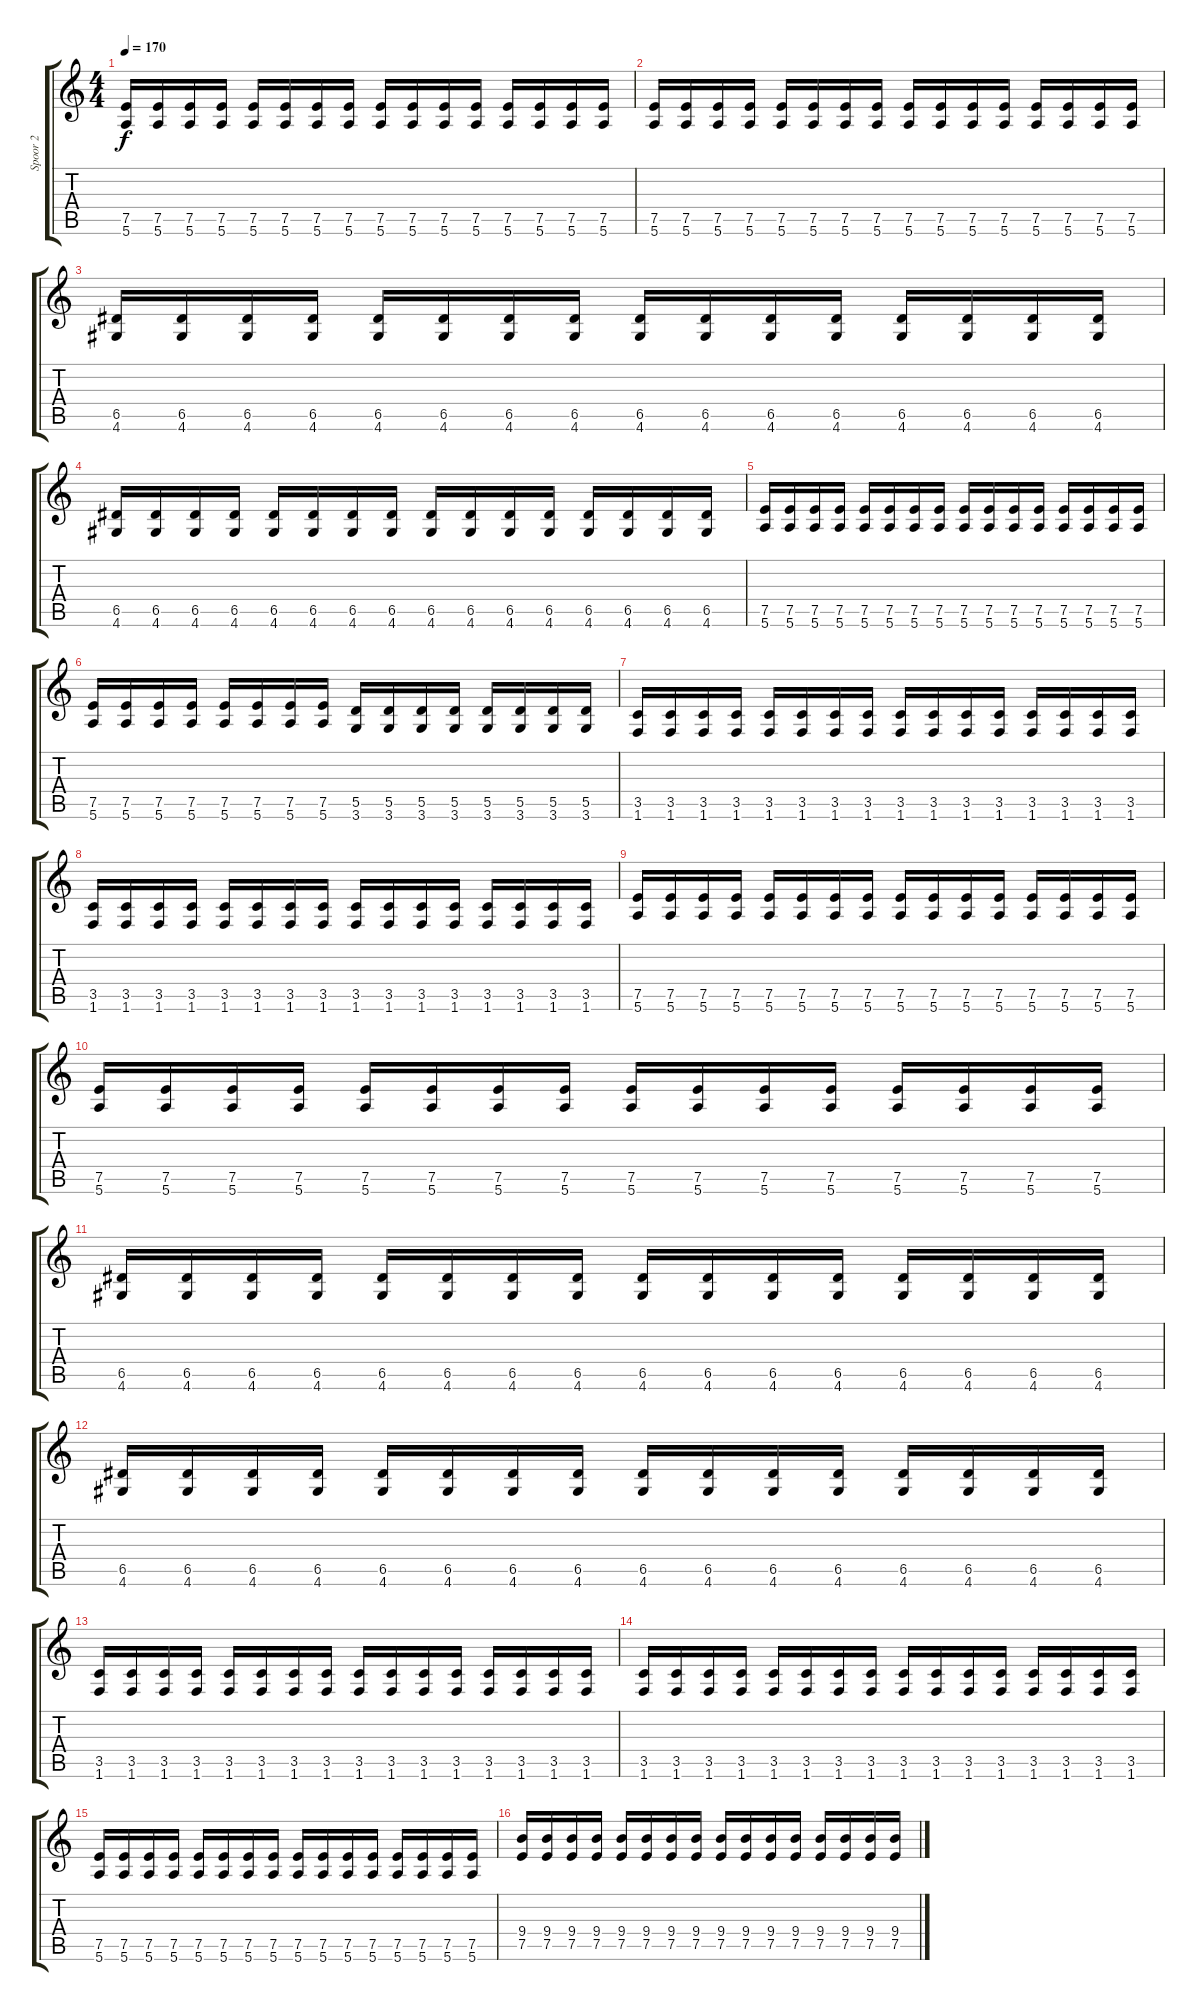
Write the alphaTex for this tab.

\track ("Spoor 2" "Spoor 2") {instrument overdrivenguitar}
\staff {score tabs}
\tuning (E4 B3 G3 D3 A2 E2) {hide}
\ts (4 4)
\tempo 170
\clef g2
\ks c
(7.5 5.6).16{dy f} (7.5 5.6).16 (7.5 5.6).16 (7.5 5.6).16 (7.5 5.6).16 (7.5 5.6).16 (7.5 5.6).16 (7.5 5.6).16 (7.5 5.6).16 (7.5 5.6).16 (7.5 5.6).16 (7.5 5.6).16 (7.5 5.6).16 (7.5 5.6).16 (7.5 5.6).16 (7.5 5.6).16 |
(7.5 5.6).16 (7.5 5.6).16 (7.5 5.6).16 (7.5 5.6).16 (7.5 5.6).16 (7.5 5.6).16 (7.5 5.6).16 (7.5 5.6).16 (7.5 5.6).16 (7.5 5.6).16 (7.5 5.6).16 (7.5 5.6).16 (7.5 5.6).16 (7.5 5.6).16 (7.5 5.6).16 (7.5 5.6).16 |
(6.5 4.6).16 (6.5 4.6).16 (6.5 4.6).16 (6.5 4.6).16 (6.5 4.6).16 (6.5 4.6).16 (6.5 4.6).16 (6.5 4.6).16 (6.5 4.6).16 (6.5 4.6).16 (6.5 4.6).16 (6.5 4.6).16 (6.5 4.6).16 (6.5 4.6).16 (6.5 4.6).16 (6.5 4.6).16 |
(6.5 4.6).16 (6.5 4.6).16 (6.5 4.6).16 (6.5 4.6).16 (6.5 4.6).16 (6.5 4.6).16 (6.5 4.6).16 (6.5 4.6).16 (6.5 4.6).16 (6.5 4.6).16 (6.5 4.6).16 (6.5 4.6).16 (6.5 4.6).16 (6.5 4.6).16 (6.5 4.6).16 (6.5 4.6).16 |
(7.5 5.6).16 (7.5 5.6).16 (7.5 5.6).16 (7.5 5.6).16 (7.5 5.6).16 (7.5 5.6).16 (7.5 5.6).16 (7.5 5.6).16 (7.5 5.6).16 (7.5 5.6).16 (7.5 5.6).16 (7.5 5.6).16 (7.5 5.6).16 (7.5 5.6).16 (7.5 5.6).16 (7.5 5.6).16 |
(7.5 5.6).16 (7.5 5.6).16 (7.5 5.6).16 (7.5 5.6).16 (7.5 5.6).16 (7.5 5.6).16 (7.5 5.6).16 (7.5 5.6).16 (5.5 3.6).16 (5.5 3.6).16 (5.5 3.6).16 (5.5 3.6).16 (5.5 3.6).16 (5.5 3.6).16 (5.5 3.6).16 (5.5 3.6).16 |
(3.5 1.6).16 (3.5 1.6).16 (3.5 1.6).16 (3.5 1.6).16 (3.5 1.6).16 (3.5 1.6).16 (3.5 1.6).16 (3.5 1.6).16 (3.5 1.6).16 (3.5 1.6).16 (3.5 1.6).16 (3.5 1.6).16 (3.5 1.6).16 (3.5 1.6).16 (3.5 1.6).16 (3.5 1.6).16 |
(3.5 1.6).16 (3.5 1.6).16 (3.5 1.6).16 (3.5 1.6).16 (3.5 1.6).16 (3.5 1.6).16 (3.5 1.6).16 (3.5 1.6).16 (3.5 1.6).16 (3.5 1.6).16 (3.5 1.6).16 (3.5 1.6).16 (3.5 1.6).16 (3.5 1.6).16 (3.5 1.6).16 (3.5 1.6).16 |
(7.5 5.6).16 (7.5 5.6).16 (7.5 5.6).16 (7.5 5.6).16 (7.5 5.6).16 (7.5 5.6).16 (7.5 5.6).16 (7.5 5.6).16 (7.5 5.6).16 (7.5 5.6).16 (7.5 5.6).16 (7.5 5.6).16 (7.5 5.6).16 (7.5 5.6).16 (7.5 5.6).16 (7.5 5.6).16 |
(7.5 5.6).16 (7.5 5.6).16 (7.5 5.6).16 (7.5 5.6).16 (7.5 5.6).16 (7.5 5.6).16 (7.5 5.6).16 (7.5 5.6).16 (7.5 5.6).16 (7.5 5.6).16 (7.5 5.6).16 (7.5 5.6).16 (7.5 5.6).16 (7.5 5.6).16 (7.5 5.6).16 (7.5 5.6).16 |
(6.5 4.6).16 (6.5 4.6).16 (6.5 4.6).16 (6.5 4.6).16 (6.5 4.6).16 (6.5 4.6).16 (6.5 4.6).16 (6.5 4.6).16 (6.5 4.6).16 (6.5 4.6).16 (6.5 4.6).16 (6.5 4.6).16 (6.5 4.6).16 (6.5 4.6).16 (6.5 4.6).16 (6.5 4.6).16 |
(6.5 4.6).16 (6.5 4.6).16 (6.5 4.6).16 (6.5 4.6).16 (6.5 4.6).16 (6.5 4.6).16 (6.5 4.6).16 (6.5 4.6).16 (6.5 4.6).16 (6.5 4.6).16 (6.5 4.6).16 (6.5 4.6).16 (6.5 4.6).16 (6.5 4.6).16 (6.5 4.6).16 (6.5 4.6).16 |
(3.5 1.6).16 (3.5 1.6).16 (3.5 1.6).16 (3.5 1.6).16 (3.5 1.6).16 (3.5 1.6).16 (3.5 1.6).16 (3.5 1.6).16 (3.5 1.6).16 (3.5 1.6).16 (3.5 1.6).16 (3.5 1.6).16 (3.5 1.6).16 (3.5 1.6).16 (3.5 1.6).16 (3.5 1.6).16 |
(3.5 1.6).16 (3.5 1.6).16 (3.5 1.6).16 (3.5 1.6).16 (3.5 1.6).16 (3.5 1.6).16 (3.5 1.6).16 (3.5 1.6).16 (3.5 1.6).16 (3.5 1.6).16 (3.5 1.6).16 (3.5 1.6).16 (3.5 1.6).16 (3.5 1.6).16 (3.5 1.6).16 (3.5 1.6).16 |
(7.5 5.6).16 (7.5 5.6).16 (7.5 5.6).16 (7.5 5.6).16 (7.5 5.6).16 (7.5 5.6).16 (7.5 5.6).16 (7.5 5.6).16 (7.5 5.6).16 (7.5 5.6).16 (7.5 5.6).16 (7.5 5.6).16 (7.5 5.6).16 (7.5 5.6).16 (7.5 5.6).16 (7.5 5.6).16 |
(9.4 7.5).16 (9.4 7.5).16 (9.4 7.5).16 (9.4 7.5).16 (9.4 7.5).16 (9.4 7.5).16 (9.4 7.5).16 (9.4 7.5).16 (9.4 7.5).16 (9.4 7.5).16 (9.4 7.5).16 (9.4 7.5).16 (9.4 7.5).16 (9.4 7.5).16 (9.4 7.5).16 (9.4 7.5).16
